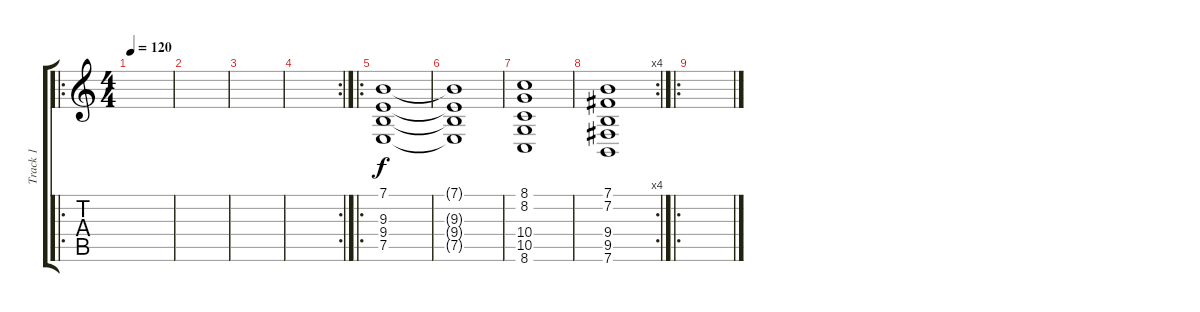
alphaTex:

\track ("Track 1" "Track 1") {instrument stringensemble1}
\staff {score tabs}
\tuning (E4 B3 G3 D3 A2 E2) {hide}
\ro
\ts (4 4)
\tempo 120
\clef g2
\ks c
|
|
|
\rc 2
|
\ro
(7.1 9.3 9.4 7.5).1 |
(7.1{t} 9.3{t} 9.4{t} 7.5{t}).1 |
(8.1 8.2 10.4 10.5 8.6).1 |
\rc 4
(7.1 7.2 9.4 9.5 7.6).1 |
\ro
